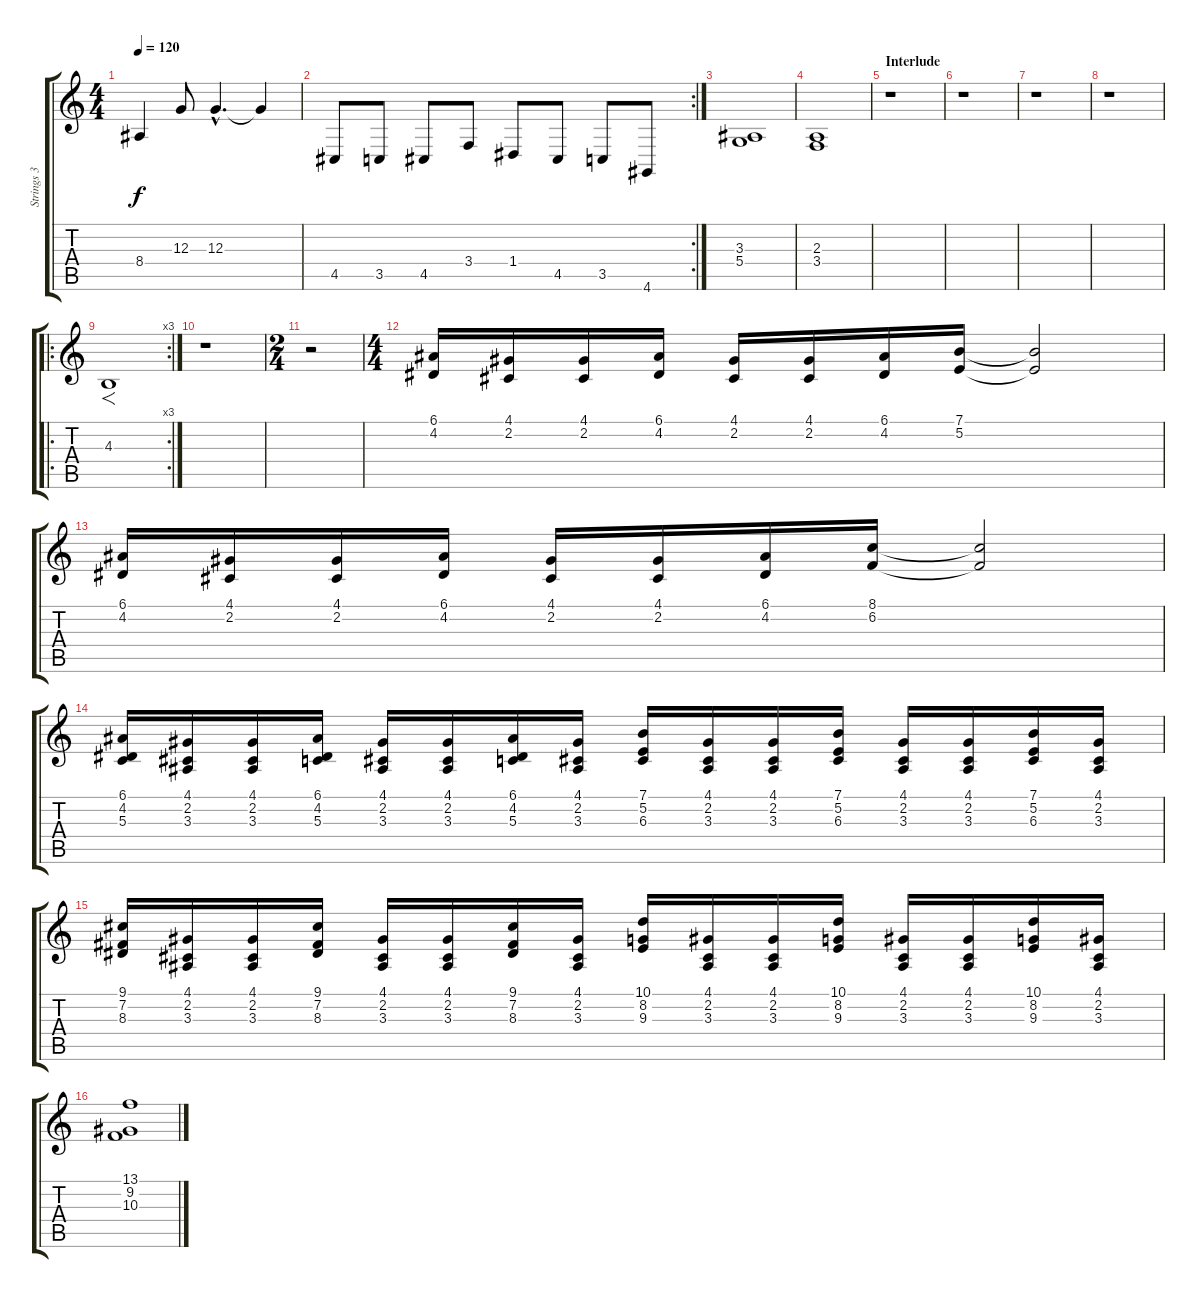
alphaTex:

\track ("Strings 3" "Strings 3") {instrument stringensemble1}
\staff {score tabs}
\tuning (E4 B3 G3 D3 A2 E2) {hide}
\ts (4 4)
\tempo 120
\clef g2
\ks c
8.4.4{dy f} 12.3.8 12.3{hac}.4{d} 12.3{t}.4 |
\rc 2
4.5.8 3.5.8 4.5.8 3.4.8 1.4.8 4.5.8 3.5.8 4.6.8 |
(3.3 5.4).1 |
(2.3 3.4).1 |
\section ("" "Interlude")
r.1 |
r.1 |
r.1 |
r.1 |
\ro
\rc 3
4.3.1{f} |
r.1 |
\ts (2 4)
r.2 |
\ts (4 4)
(6.1 4.2).16{volume 8} (4.1 2.2).16 (4.1 2.2).16 (6.1 4.2).16 (4.1 2.2).16 (4.1 2.2).16 (6.1 4.2).16 (7.1 5.2).16 (7.1{t} 5.2{t}).2 |
(6.1 4.2).16 (4.1 2.2).16 (4.1 2.2).16 (6.1 4.2).16 (4.1 2.2).16 (4.1 2.2).16 (6.1 4.2).16 (8.1 6.2).16 (8.1{t} 6.2{t}).2 |
(6.1 4.2 5.3).16 (4.1 2.2 3.3).16 (4.1 2.2 3.3).16 (6.1 4.2 5.3).16 (4.1 2.2 3.3).16 (4.1 2.2 3.3).16 (6.1 4.2 5.3).16 (4.1 2.2 3.3).16 (7.1 5.2 6.3).16 (4.1 2.2 3.3).16 (4.1 2.2 3.3).16 (7.1 5.2 6.3).16 (4.1 2.2 3.3).16 (4.1 2.2 3.3).16 (7.1 5.2 6.3).16 (4.1 2.2 3.3).16 |
(9.1 7.2 8.3).16 (4.1 2.2 3.3).16 (4.1 2.2 3.3).16 (9.1 7.2 8.3).16 (4.1 2.2 3.3).16 (4.1 2.2 3.3).16 (9.1 7.2 8.3).16 (4.1 2.2 3.3).16 (10.1 8.2 9.3).16 (4.1 2.2 3.3).16 (4.1 2.2 3.3).16 (10.1 8.2 9.3).16 (4.1 2.2 3.3).16 (4.1 2.2 3.3).16 (10.1 8.2 9.3).16 (4.1 2.2 3.3).16 |
(13.1 9.2 10.3).1
